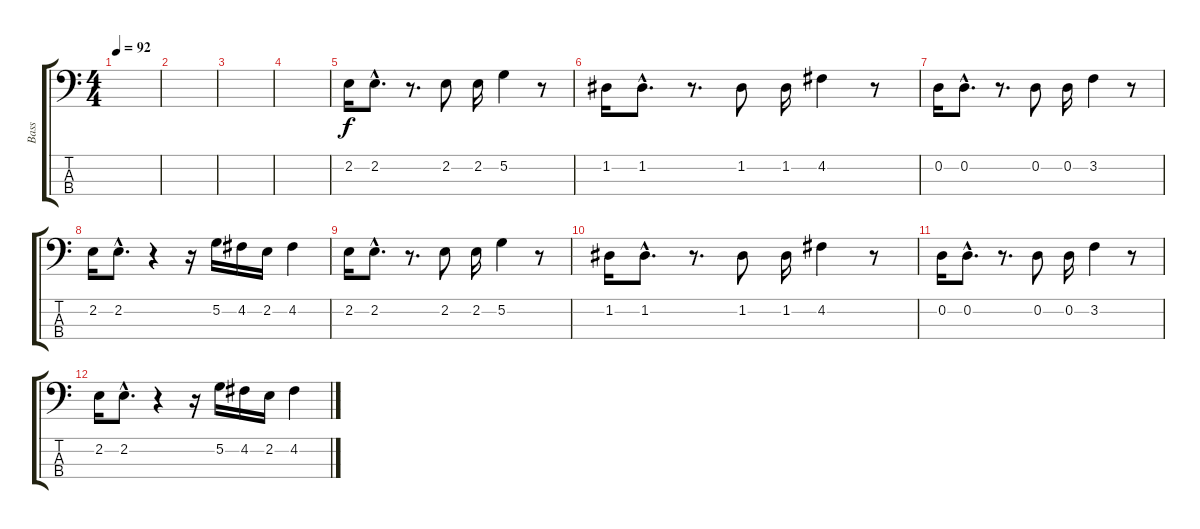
\track ("Bass" "Bass") {instrument electricbasspick}
\staff {score tabs}
\tuning (G2 D2 A1 E1) {hide}
\ts (4 4)
\tempo 92
\clef f4
\ks c
|
|
|
|
2.2.16 2.2{hac}.8{d} r.8{d} 2.2.8 2.2.16 5.2.4 r.8 |
1.2.16 1.2{hac}.8{d} r.8{d} 1.2.8 1.2.16 4.2.4 r.8 |
0.2.16 0.2{hac}.8{d} r.8{d} 0.2.8 0.2.16 3.2.4 r.8 |
2.2.16 2.2{hac}.8{d} r.4 r.16 5.2.16 4.2.16 2.2.16 4.2.4 |
2.2.16 2.2{hac}.8{d} r.8{d} 2.2.8 2.2.16 5.2.4 r.8 |
1.2.16 1.2{hac}.8{d} r.8{d} 1.2.8 1.2.16 4.2.4 r.8 |
0.2.16 0.2{hac}.8{d} r.8{d} 0.2.8 0.2.16 3.2.4 r.8 |
2.2.16 2.2{hac}.8{d} r.4 r.16 5.2.16 4.2.16 2.2.16 4.2.4
